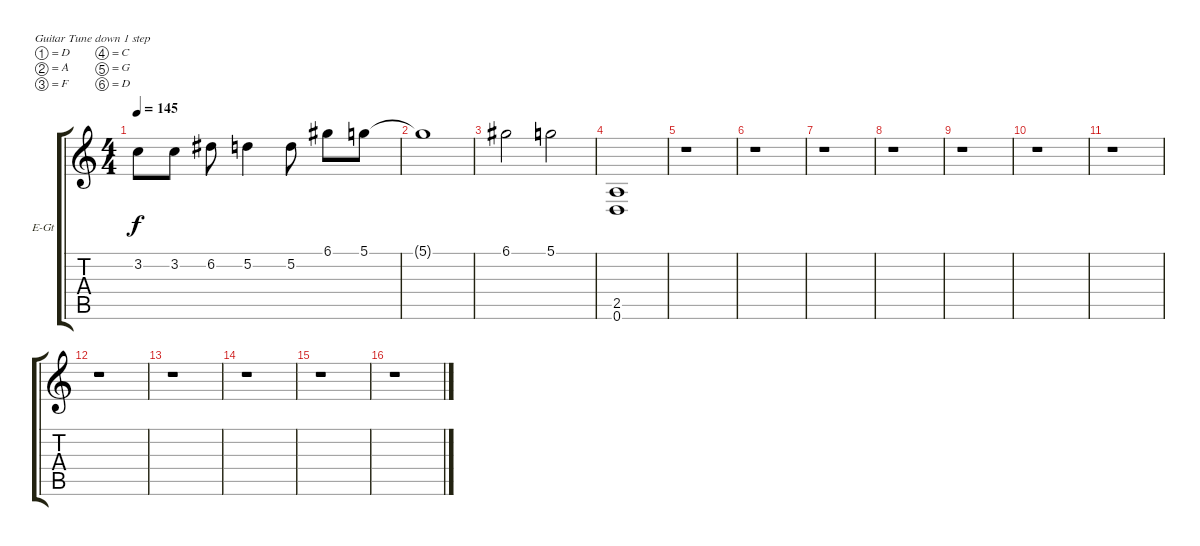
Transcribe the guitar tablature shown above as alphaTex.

\bracketExtendMode groupsimilarinstruments
\firstSystemTrackNameOrientation horizontal
\otherSystemsTrackNameOrientation horizontal
\track ("Solo Guitar" "E-Gt") {instrument distortionguitar}
\staff {score tabs}
\tuning (D4 A3 F3 C3 G2 D2)
\ts (4 4)
\tempo 145
\clef g2
\ks c
3.2{t}.8{dy f} 3.2.8 6.2.8 5.2.4 5.2.8 6.1.8 5.1.8 |
5.1{t}.1 |
6.1.2 5.1.2 |
(2.5 0.6).1 |
r.1 |
r.1 |
r.1 |
r.1 |
r.1 |
r.1 |
r.1 |
r.1 |
r.1 |
r.1 |
r.1 |
r.1
